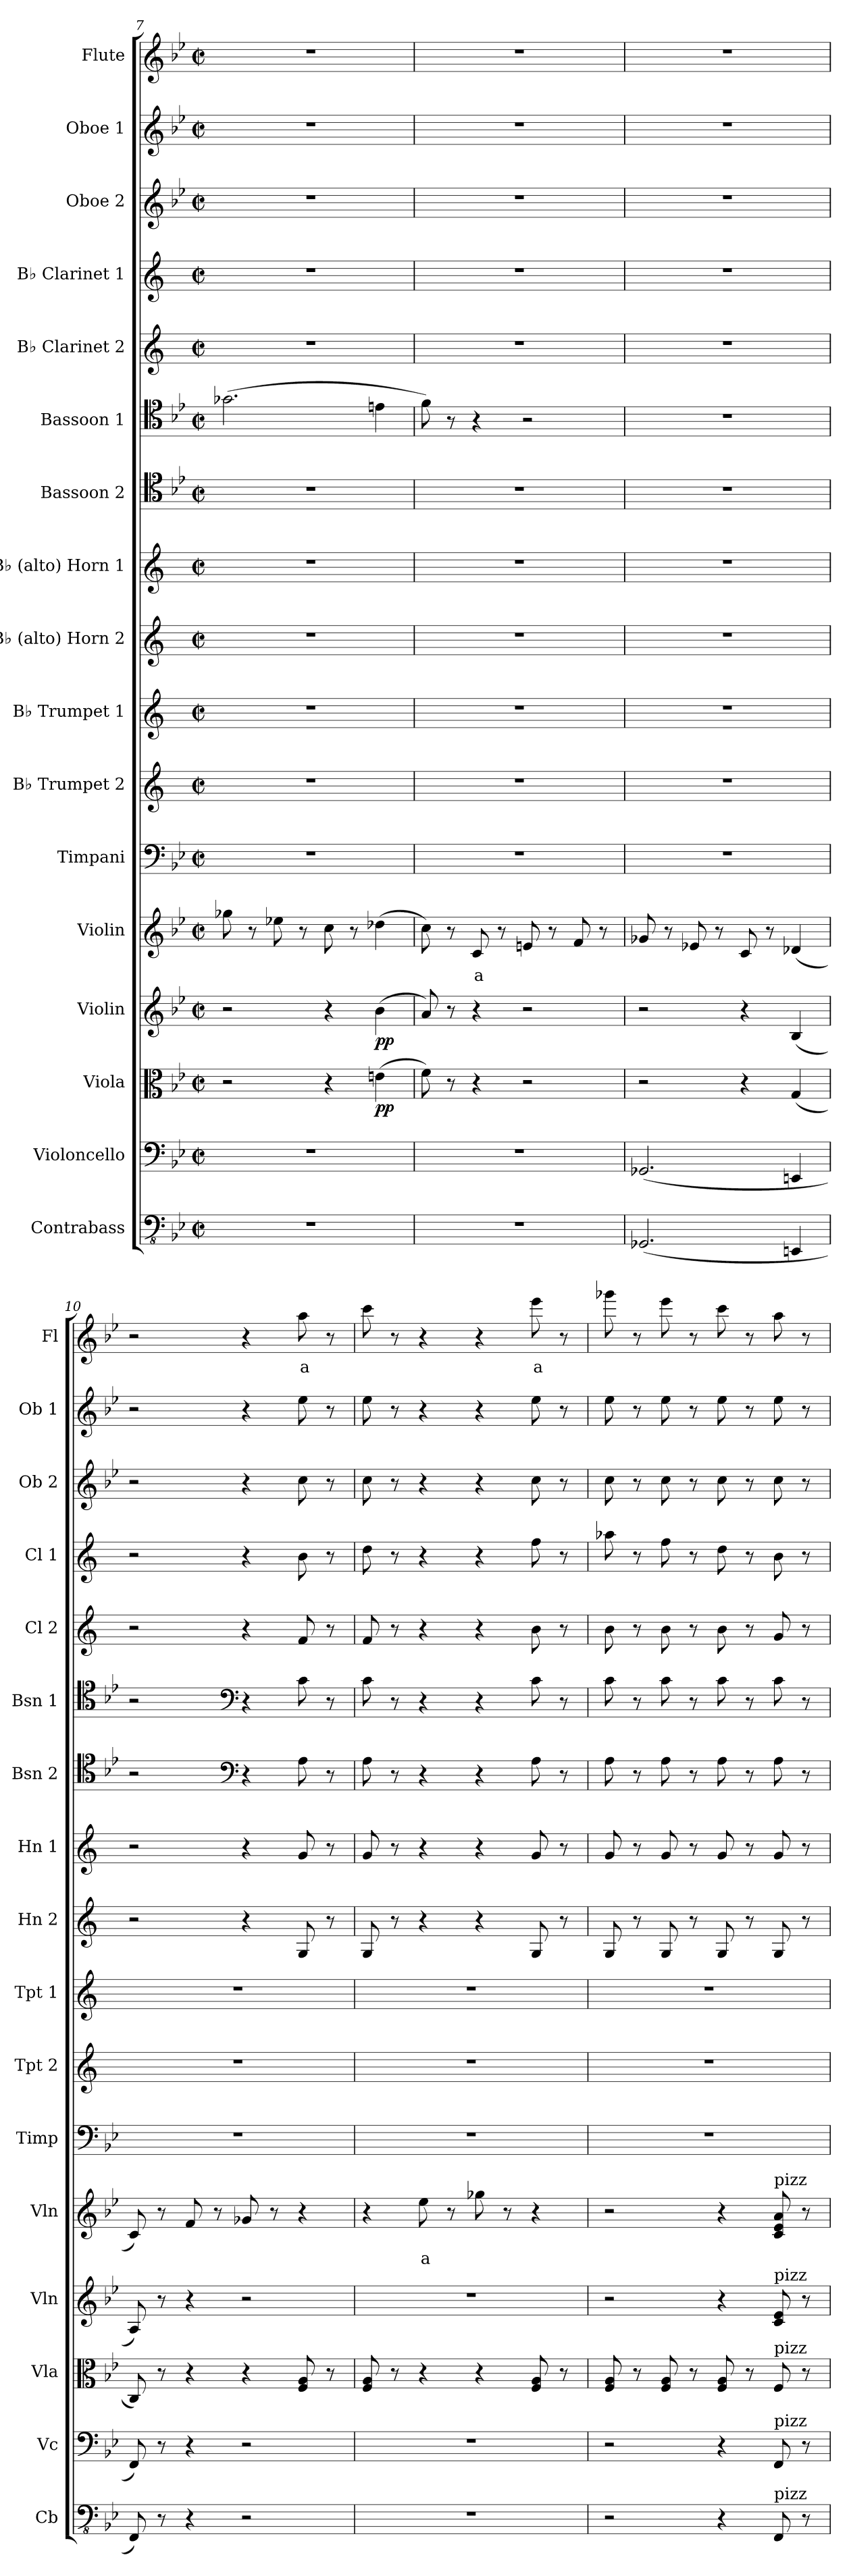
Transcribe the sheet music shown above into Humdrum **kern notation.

**kern	**dynam	**kern	**dynam	**kern	**dynam	**kern	**dynam	**kern	**text	**kern	**kern	**kern	**kern	**dynam	**kern	**dynam	**kern	**dynam	**kern	**dynam	**kern	**dynam	**kern	**dynam	**kern	**dynam	**kern	**dynam	**kern	**text	**dynam
*part17	*part17	*part16	*part16	*part15	*part15	*part14	*part14	*part13	*part13	*part12	*part11	*part10	*part9	*part9	*part8	*part8	*part7	*part7	*part6	*part6	*part5	*part5	*part4	*part4	*part3	*part3	*part2	*part2	*part1	*part1	*part1
*staff17	*staff17	*staff16	*staff16	*staff15	*staff15	*staff14	*staff14	*staff13	*staff13	*staff12	*staff11	*staff10	*staff9	*staff9	*staff8	*staff8	*staff7	*staff7	*staff6	*staff6	*staff5	*staff5	*staff4	*staff4	*staff3	*staff3	*staff2	*staff2	*staff1	*staff1	*staff1
*I"Contrabass	*	*I"Violoncello	*	*I"Viola	*	*I"Violin	*	*I"Violin	*	*I"Timpani	*I"B♭ Trumpet 2	*I"B♭ Trumpet 1	*I"B♭ (alto) Horn 2	*	*I"B♭ (alto) Horn 1	*	*I"Bassoon 2	*	*I"Bassoon 1	*	*I"B♭ Clarinet 2	*	*I"B♭ Clarinet 1	*	*I"Oboe 2	*	*I"Oboe 1	*	*I"Flute	*	*
*I'Cb	*	*I'Vc	*	*I'Vla	*	*I'Vln	*	*I'Vln	*	*I'Timp	*I'Tpt 2	*I'Tpt 1	*I'Hn 2	*	*I'Hn 1	*	*I'Bsn 2	*	*I'Bsn 1	*	*I'Cl 2	*	*I'Cl 1	*	*I'Ob 2	*	*I'Ob 1	*	*I'Fl	*	*
*clefFv4	*	*clefF4	*	*clefC3	*	*clefG2	*	*clefG2	*	*clefF4	*clefG2	*clefG2	*clefG2	*	*clefG2	*	*clefC4	*	*clefC4	*	*clefG2	*	*clefG2	*	*clefG2	*	*clefG2	*	*clefG2	*	*
*	*	*	*	*	*	*	*	*	*	*	*ITrd1c2	*ITrd1c2	*ITrd4c7	*	*ITrd4c7	*	*	*	*	*	*ITrd1c2	*	*ITrd1c2	*	*	*	*	*	*	*	*
*k[b-e-]	*	*k[b-e-]	*	*k[b-e-]	*	*k[b-e-]	*	*k[b-e-]	*	*k[b-e-]	*k[b-e-]	*k[b-e-]	*k[b-]	*	*k[b-]	*	*k[b-e-]	*	*k[b-e-]	*	*k[b-e-]	*	*k[b-e-]	*	*k[b-e-]	*	*k[b-e-]	*	*k[b-e-]	*	*
*M2/2	*	*M2/2	*	*M2/2	*	*M2/2	*	*M2/2	*	*M2/2	*M2/2	*M2/2	*M2/2	*	*M2/2	*	*M2/2	*	*M2/2	*	*M2/2	*	*M2/2	*	*M2/2	*	*M2/2	*	*M2/2	*	*
*met(c|)	*	*met(c|)	*	*met(c|)	*	*met(c|)	*	*met(c|)	*	*met(c|)	*met(c|)	*met(c|)	*met(c|)	*	*met(c|)	*	*met(c|)	*	*met(c|)	*	*met(c|)	*	*met(c|)	*	*met(c|)	*	*met(c|)	*	*met(c|)	*	*
=7	=7	=7	=7	=7	=7	=7	=7	=7	=7	=7	=7	=7	=7	=7	=7	=7	=7	=7	=7	=7	=7	=7	=7	=7	=7	=7	=7	=7	=7	=7	=7
!	!	!	!	!	!	!	!	!	!	!	!	!	!	!	!	!	!	!	!	!LO:DY:b	!	!	!	!	!	!	!	!	!	!	!
!	!	!	!	!	!	!	!	!	!	!	!	!	!	!	!	!	!	!	!	!LO:DY:n=1:b	!	!	!	!	!	!	!	!	!	!	!
1r	.	1r	.	2r	.	2r	.	8gg-X\	.	1r	1r	1r	1r	.	1r	.	1r	.	(>2.g-X\	other-dynamics pp	1r	.	1r	.	1r	.	1r	.	1r	.	.
.	.	.	.	.	.	.	.	8r	.	.	.	.	.	.	.	.	.	.	.	.	.	.	.	.	.	.	.	.	.	.	.
.	.	.	.	.	.	.	.	8ee-X\	.	.	.	.	.	.	.	.	.	.	.	.	.	.	.	.	.	.	.	.	.	.	.
.	.	.	.	.	.	.	.	8r	.	.	.	.	.	.	.	.	.	.	.	.	.	.	.	.	.	.	.	.	.	.	.
.	.	.	.	4r	.	4r	.	8cc\	.	.	.	.	.	.	.	.	.	.	.	.	.	.	.	.	.	.	.	.	.	.	.
.	.	.	.	.	.	.	.	8r	.	.	.	.	.	.	.	.	.	.	.	.	.	.	.	.	.	.	.	.	.	.	.
!	!	!	!	!	!LO:DY:b	!	!LO:DY:b	!	!	!	!	!	!	!	!	!	!	!	!	!	!	!	!	!	!	!	!	!	!	!	!
.	.	.	.	(>4en\	pp	(>4b-\	pp	(>4dd-X\	.	.	.	.	.	.	.	.	.	.	4en\	.	.	.	.	.	.	.	.	.	.	.	.
=8	=8	=8	=8	=8	=8	=8	=8	=8	=8	=8	=8	=8	=8	=8	=8	=8	=8	=8	=8	=8	=8	=8	=8	=8	=8	=8	=8	=8	=8	=8	=8
1r	.	1r	.	8f\)	.	8a/)	.	8cc\)	.	1r	1r	1r	1r	.	1r	.	1r	.	8f\)	.	1r	.	1r	.	1r	.	1r	.	1r	.	.
.	.	.	.	8r	.	8r	.	8r	.	.	.	.	.	.	.	.	.	.	8r	.	.	.	.	.	.	.	.	.	.	.	.
!	!	!	!	!	!	!	!	!	!LO:LY:b:color=#FF0000	!	!	!	!	!	!	!	!	!	!	!	!	!	!	!	!	!	!	!	!	!	!
.	.	.	.	4r	.	4r	.	8c/	a	.	.	.	.	.	.	.	.	.	4r	.	.	.	.	.	.	.	.	.	.	.	.
.	.	.	.	.	.	.	.	8r	.	.	.	.	.	.	.	.	.	.	.	.	.	.	.	.	.	.	.	.	.	.	.
.	.	.	.	2r	.	2r	.	8en/	.	.	.	.	.	.	.	.	.	.	2r	.	.	.	.	.	.	.	.	.	.	.	.
.	.	.	.	.	.	.	.	8r	.	.	.	.	.	.	.	.	.	.	.	.	.	.	.	.	.	.	.	.	.	.	.
.	.	.	.	.	.	.	.	8f/	.	.	.	.	.	.	.	.	.	.	.	.	.	.	.	.	.	.	.	.	.	.	.
.	.	.	.	.	.	.	.	8r	.	.	.	.	.	.	.	.	.	.	.	.	.	.	.	.	.	.	.	.	.	.	.
!!LO:PB:g=z
=9	=9	=9	=9	=9	=9	=9	=9	=9	=9	=9	=9	=9	=9	=9	=9	=9	=9	=9	=9	=9	=9	=9	=9	=9	=9	=9	=9	=9	=9	=9	=9
!	!LO:DY:b	!	!	!	!	!	!	!	!	!	!	!	!	!	!	!	!	!	!	!	!	!	!	!	!	!	!	!	!	!	!
!	!LO:DY:n=1:b	!	!LO:DY:b	!	!	!	!	!	!	!	!	!	!	!	!	!	!	!	!	!	!	!	!	!	!	!	!	!	!	!	!
!	!	!	!LO:DY:n=1:b	!	!	!	!	!	!	!	!	!	!	!	!	!	!	!	!	!	!	!	!	!	!	!	!	!	!	!	!
(<2.GGG-X/	other-dynamics pp	(<2.GG-X/	other-dynamics pp	2r	.	2r	.	8g-X/	.	1r	1r	1r	1r	.	1r	.	1r	.	1r	.	1r	.	1r	.	1r	.	1r	.	1r	.	.
.	.	.	.	.	.	.	.	8r	.	.	.	.	.	.	.	.	.	.	.	.	.	.	.	.	.	.	.	.	.	.	.
.	.	.	.	.	.	.	.	8e-X/	.	.	.	.	.	.	.	.	.	.	.	.	.	.	.	.	.	.	.	.	.	.	.
.	.	.	.	.	.	.	.	8r	.	.	.	.	.	.	.	.	.	.	.	.	.	.	.	.	.	.	.	.	.	.	.
.	.	.	.	4r	.	4r	.	8c/	.	.	.	.	.	.	.	.	.	.	.	.	.	.	.	.	.	.	.	.	.	.	.
.	.	.	.	.	.	.	.	8r	.	.	.	.	.	.	.	.	.	.	.	.	.	.	.	.	.	.	.	.	.	.	.
4EEEn/	.	4EEn/	.	(<4G/	.	(<4B-/	.	(<4d-X/	.	.	.	.	.	.	.	.	.	.	.	.	.	.	.	.	.	.	.	.	.	.	.
=10	=10	=10	=10	=10	=10	=10	=10	=10	=10	=10	=10	=10	=10	=10	=10	=10	=10	=10	=10	=10	=10	=10	=10	=10	=10	=10	=10	=10	=10	=10	=10
8FFF/)	.	8FF/)	.	8C/)	.	8A/)	.	8c/)	.	1r	1r	1r	2r	.	2r	.	2r	.	2r	.	2r	.	2r	.	2r	.	2r	.	2r	.	.
8r	.	8r	.	8r	.	8r	.	8r	.	.	.	.	.	.	.	.	.	.	.	.	.	.	.	.	.	.	.	.	.	.	.
4r	.	4r	.	4r	.	4r	.	8f/	.	.	.	.	.	.	.	.	.	.	.	.	.	.	.	.	.	.	.	.	.	.	.
.	.	.	.	.	.	.	.	8r	.	.	.	.	.	.	.	.	.	.	.	.	.	.	.	.	.	.	.	.	.	.	.
*	*	*	*	*	*	*	*	*	*	*	*	*	*	*	*	*	*clefF4	*	*clefF4	*	*	*	*	*	*	*	*	*	*	*	*
2r	.	2r	.	4r	.	2r	.	8g-X/	.	.	.	.	4r	.	4r	.	4r	.	4r	.	4r	.	4r	.	4r	.	4r	.	4r	.	.
.	.	.	.	.	.	.	.	8r	.	.	.	.	.	.	.	.	.	.	.	.	.	.	.	.	.	.	.	.	.	.	.
!	!	!	!	!	!	!	!	!	!	!	!	!	!	!LO:DY:b	!	!	!	!	!	!	!	!	!	!	!	!	!	!	!	!LO:LY:b:color=#FF0000	!
!	!	!	!	!	!	!	!	!	!	!	!	!	!	!LO:DY:n=1:b	!	!LO:DY:b	!	!	!	!	!	!	!	!	!	!	!	!	!	!	!
!	!	!	!	!	!	!	!	!	!	!	!	!	!	!	!	!LO:DY:n=1:b	!	!LO:DY:b	!	!	!	!	!	!	!	!	!	!	!	!	!
!	!	!	!	!	!	!	!	!	!	!	!	!	!	!	!	!	!	!LO:DY:n=1:b	!	!LO:DY:b	!	!	!	!	!	!	!	!	!	!	!
!	!	!	!	!	!	!	!	!	!	!	!	!	!	!	!	!	!	!	!	!LO:DY:n=1:b	!	!LO:DY:b	!	!	!	!	!	!	!	!	!
!	!	!	!	!	!	!	!	!	!	!	!	!	!	!	!	!	!	!	!	!	!	!LO:DY:n=1:b	!	!LO:DY:b	!	!	!	!	!	!	!
!	!	!	!	!	!	!	!	!	!	!	!	!	!	!	!	!	!	!	!	!	!	!	!	!LO:DY:n=1:b	!	!LO:DY:b	!	!	!	!	!
!	!	!	!	!	!	!	!	!	!	!	!	!	!	!	!	!	!	!	!	!	!	!	!	!	!	!LO:DY:n=1:b	!	!LO:DY:b	!	!	!
!	!	!	!	!	!	!	!	!	!	!	!	!	!	!	!	!	!	!	!	!	!	!	!	!	!	!	!	!LO:DY:n=1:b	!	!	!LO:DY:b
!	!	!	!	!	!	!	!	!	!	!	!	!	!	!	!	!	!	!	!	!	!	!	!	!	!	!	!	!	!	!	!LO:DY:n=1:b
.	.	.	.	8F/ 8A/	.	.	.	4r	.	.	.	.	8C/	other-dynamics pp	8c/	other-dynamics pp	8A\	other-dynamics pp	8c\	other-dynamics pp	8e-/	other-dynamics pp	8a\	other-dynamics pp	8cc\	other-dynamics pp	8ee-\	other-dynamics pp	8aa\	a	other-dynamics pp
.	.	.	.	8r	.	.	.	.	.	.	.	.	8r	.	8r	.	8r	.	8r	.	8r	.	8r	.	8r	.	8r	.	8r	.	.
=11	=11	=11	=11	=11	=11	=11	=11	=11	=11	=11	=11	=11	=11	=11	=11	=11	=11	=11	=11	=11	=11	=11	=11	=11	=11	=11	=11	=11	=11	=11	=11
1r	.	1r	.	8F/ 8A/	.	1r	.	4r	.	1r	1r	1r	8C/	.	8c/	.	8A\	.	8c\	.	8e-/	.	8cc\	.	8cc\	.	8ee-\	.	8ccc\	.	.
.	.	.	.	8r	.	.	.	.	.	.	.	.	8r	.	8r	.	8r	.	8r	.	8r	.	8r	.	8r	.	8r	.	8r	.	.
!	!	!	!	!	!	!	!	!	!LO:LY:b:color=#FF0000	!	!	!	!	!	!	!	!	!	!	!	!	!	!	!	!	!	!	!	!	!	!
.	.	.	.	4r	.	.	.	8ee-\	a	.	.	.	4r	.	4r	.	4r	.	4r	.	4r	.	4r	.	4r	.	4r	.	4r	.	.
.	.	.	.	.	.	.	.	8r	.	.	.	.	.	.	.	.	.	.	.	.	.	.	.	.	.	.	.	.	.	.	.
.	.	.	.	4r	.	.	.	8gg-X\	.	.	.	.	4r	.	4r	.	4r	.	4r	.	4r	.	4r	.	4r	.	4r	.	4r	.	.
.	.	.	.	.	.	.	.	8r	.	.	.	.	.	.	.	.	.	.	.	.	.	.	.	.	.	.	.	.	.	.	.
!	!	!	!	!	!	!	!	!	!	!	!	!	!	!	!	!	!	!	!	!	!	!	!	!	!	!	!	!	!	!LO:LY:b:color=#FF0000	!
.	.	.	.	8F/ 8A/	.	.	.	4r	.	.	.	.	8C/	.	8c/	.	8A\	.	8c\	.	8a\	.	8ee-\	.	8cc\	.	8ee-\	.	8eee-\	a	.
.	.	.	.	8r	.	.	.	.	.	.	.	.	8r	.	8r	.	8r	.	8r	.	8r	.	8r	.	8r	.	8r	.	8r	.	.
=12	=12	=12	=12	=12	=12	=12	=12	=12	=12	=12	=12	=12	=12	=12	=12	=12	=12	=12	=12	=12	=12	=12	=12	=12	=12	=12	=12	=12	=12	=12	=12
2r	.	2r	.	8F/ 8A/	.	2r	.	2r	.	1r	1r	1r	8C/	.	8c/	.	8A\	.	8c\	.	8a\	.	8gg-X\	.	8cc\	.	8ee-\	.	8ggg-X\	.	.
.	.	.	.	8r	.	.	.	.	.	.	.	.	8r	.	8r	.	8r	.	8r	.	8r	.	8r	.	8r	.	8r	.	8r	.	.
.	.	.	.	8F/ 8A/	.	.	.	.	.	.	.	.	8C/	.	8c/	.	8A\	.	8c\	.	8a\	.	8ee-\	.	8cc\	.	8ee-\	.	8eee-\	.	.
.	.	.	.	8r	.	.	.	.	.	.	.	.	8r	.	8r	.	8r	.	8r	.	8r	.	8r	.	8r	.	8r	.	8r	.	.
4r	.	4r	.	8F/ 8A/	.	4r	.	4r	.	.	.	.	8C/	.	8c/	.	8A\	.	8c\	.	8a\	.	8cc\	.	8cc\	.	8ee-\	.	8ccc\	.	.
.	.	.	.	8r	.	.	.	.	.	.	.	.	8r	.	8r	.	8r	.	8r	.	8r	.	8r	.	8r	.	8r	.	8r	.	.
!	!	!	!	!	!	!	!	!LO:TX:a:t=pizz	!	!	!	!	!	!	!	!	!	!	!	!	!	!	!	!	!	!	!	!	!	!	!
!	!	!	!	!	!	!LO:TX:a:t=pizz	!	!	!	!	!	!	!	!	!	!	!	!	!	!	!	!	!	!	!	!	!	!	!	!	!
!	!	!	!	!LO:TX:a:t=pizz	!	!	!	!	!	!	!	!	!	!	!	!	!	!	!	!	!	!	!	!	!	!	!	!	!	!	!
!	!	!LO:TX:a:t=pizz	!	!	!	!	!	!	!	!	!	!	!	!	!	!	!	!	!	!	!	!	!	!	!	!	!	!	!	!	!
!LO:TX:a:t=pizz	!	!	!	!	!	!	!	!	!	!	!	!	!	!	!	!	!	!	!	!	!	!	!	!	!	!	!	!	!	!	!
8FFF/	.	8FF/	.	8F/	.	8c/ 8e-/	.	8c/ 8e-/ 8a/	.	.	.	.	8C/	.	8c/	.	8A\	.	8c\	.	8f/	.	8a\	.	8cc\	.	8ee-\	.	8aa\	.	.
8r	.	8r	.	8r	.	8r	.	8r	.	.	.	.	8r	.	8r	.	8r	.	8r	.	8r	.	8r	.	8r	.	8r	.	8r	.	.
=	=	=	=	=	=	=	=	=	=	=	=	=	=	=	=	=	=	=	=	=	=	=	=	=	=	=	=	=	=	=	=
*-	*-	*-	*-	*-	*-	*-	*-	*-	*-	*-	*-	*-	*-	*-	*-	*-	*-	*-	*-	*-	*-	*-	*-	*-	*-	*-	*-	*-	*-	*-	*-
